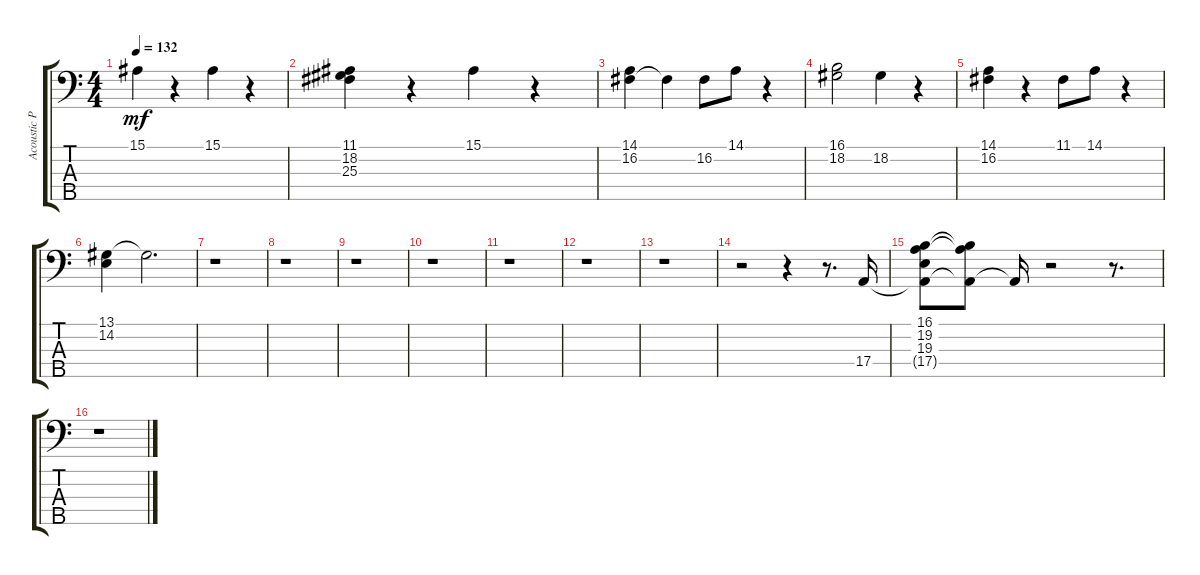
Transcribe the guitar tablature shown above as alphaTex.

\track ("Acoustic Piano (Staff 2)" "Acoustic P") {instrument acousticgrandpiano}
\staff {score tabs}
\tuning (G2 D2 A1 E1 B0) {hide}
\ts (4 4)
\tempo 132
\clef f4
\ks aminor
15.1.4{dy mf} r.4 15.1.4 r.4 |
(11.1 18.2 25.3).4 r.4 15.1.4 r.4 |
(14.1 16.2).4 16.2{t}.4 16.2.8 14.1.8 r.4 |
(16.1 18.2).2 18.2.4 r.4 |
(14.1 16.2).4 r.4 11.1.8 14.1.8 r.4 |
(13.1 14.2).4 13.1{t}.2{d} |
r.1 |
r.1 |
r.1 |
r.1 |
r.1 |
r.1 |
r.1 |
r.2 r.4 r.8{d} 17.4.16 |
(16.1 19.2 19.3 17.4{t}).8 (16.1{t} 19.2{t} 17.4{t}).8 17.4{t}.16 r.2 r.8{d} |
r.1
